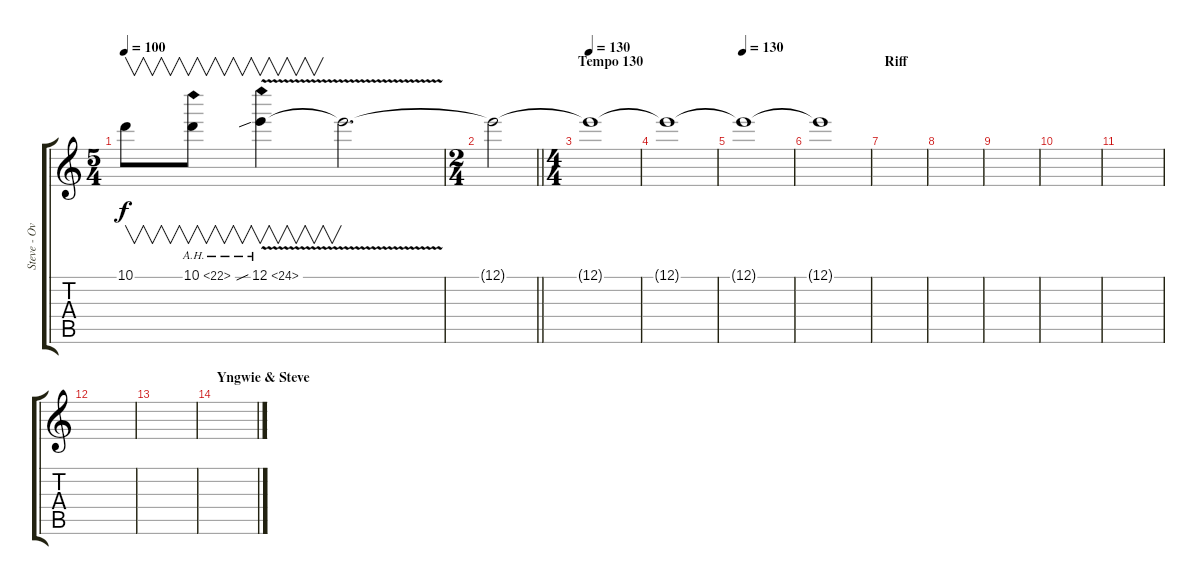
\track ("Steve - Overdub" "Steve - Ov") {instrument overdrivenguitar}
\staff {score tabs}
\tuning (E4 B3 G3 D3 A2 E2) {hide}
\ts (5 4)
\tempo 100
\clef g2
\ks c
10.1{t}.8{v dy f} 10.1{ah 12}.8{v} 12.1{ah 12 v sib}.4{v} 12.1{t}.2{d} |
\ts (2 4)
\barLineRight lightlight
12.1{t}.2 |
\ts (4 4)
\section ("" "Tempo 130")
\tempo 130
12.1{t}.1 |
12.1{t}.1{volume 2} |
\tempo 130
12.1{t}.1 |
12.1{t}.1 |
\section ("" "Riff")
|
|
|
|
|
|
|
\section ("" "Yngwie & Steve")
